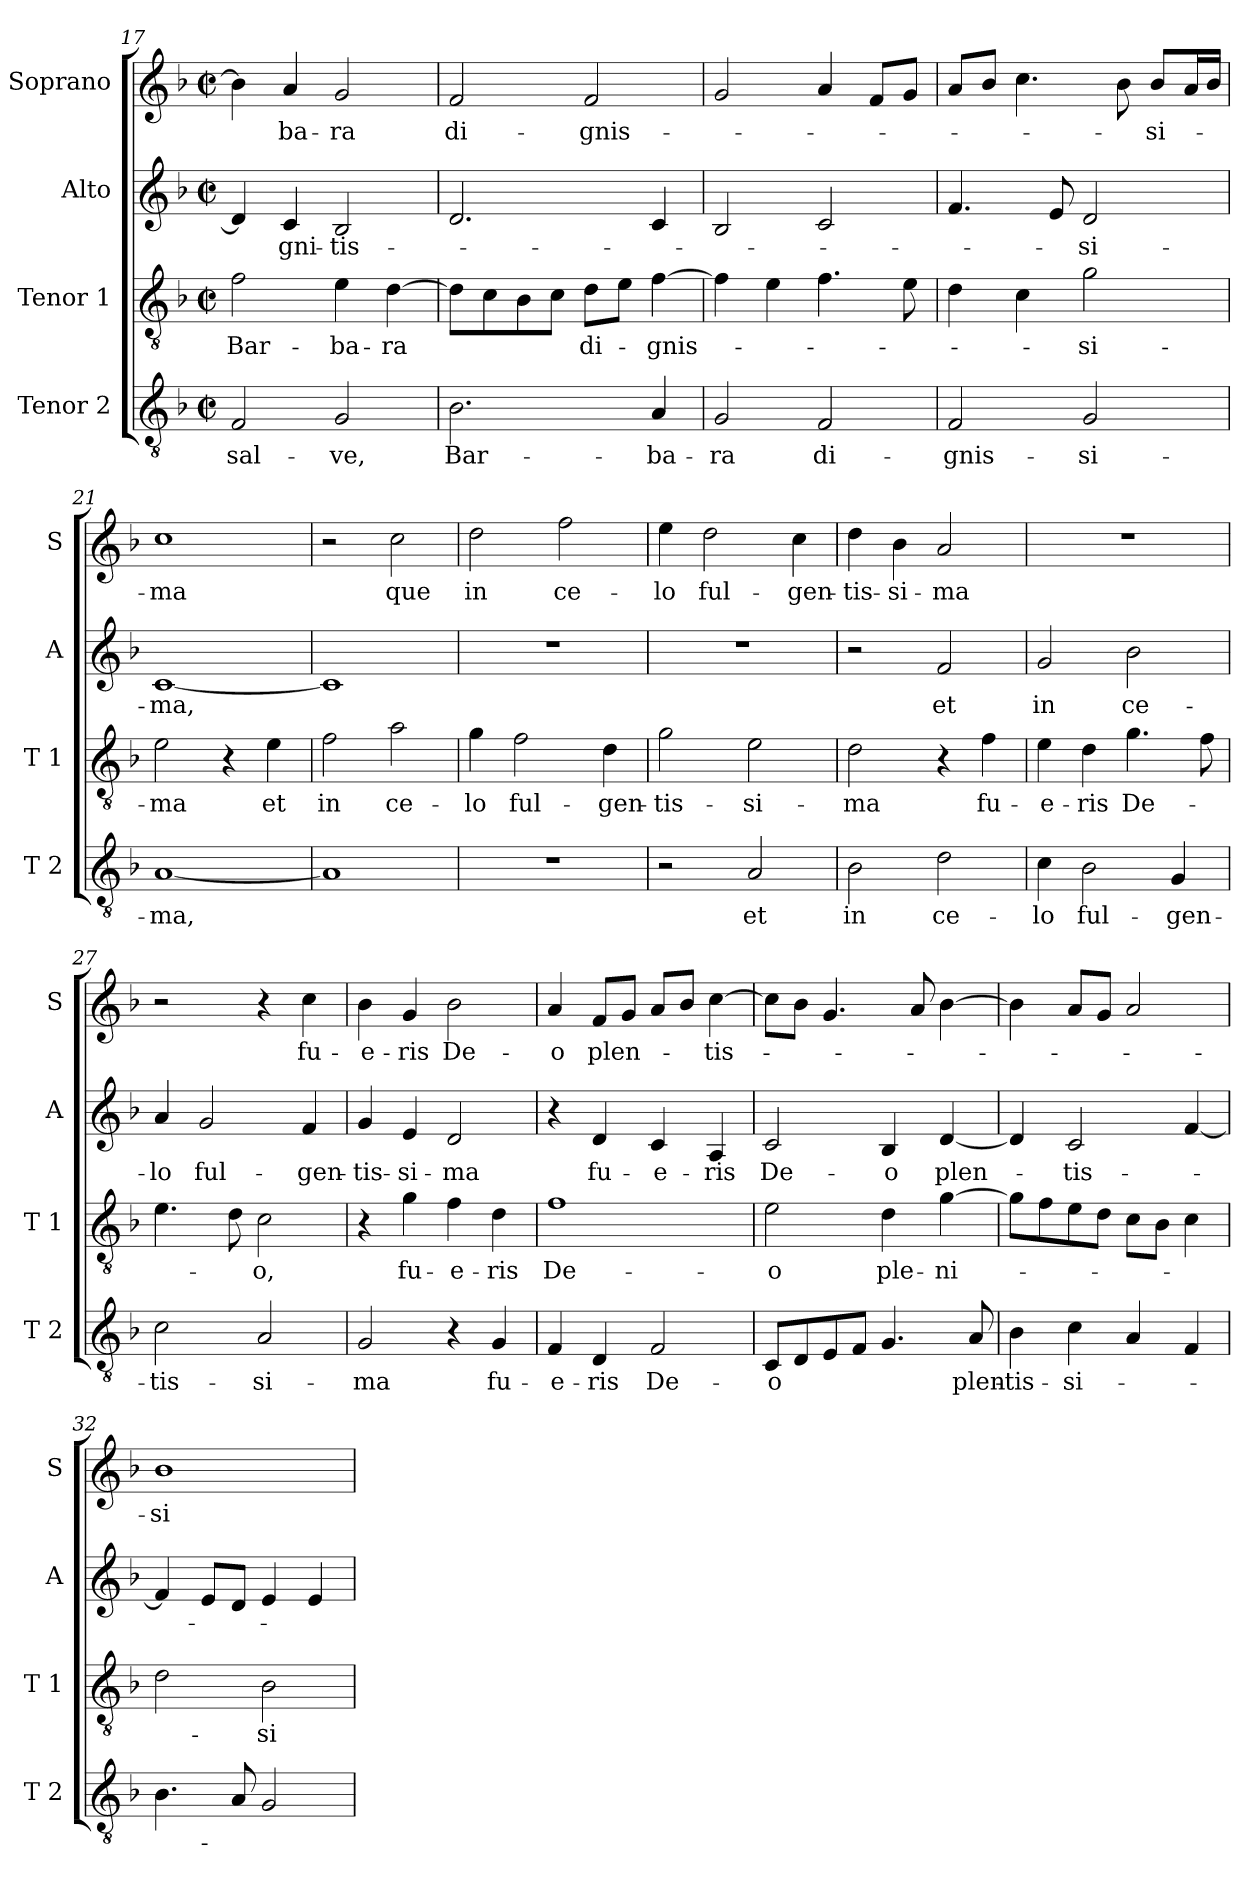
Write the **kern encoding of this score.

**kern	**text	**kern	**text	**kern	**text	**kern	**text
*part4	*part4	*part3	*part3	*part2	*part2	*part1	*part1
*staff4	*staff4	*staff3	*staff3	*staff2	*staff2	*staff1	*staff1
*I"Tenor 2	*	*I"Tenor 1	*	*I"Alto	*	*I"Soprano	*
*I'T 2	*	*I'T 1	*	*I'A	*	*I'S	*
*clefGv2	*	*clefGv2	*	*clefG2	*	*clefG2	*
*k[b-]	*	*k[b-]	*	*k[b-]	*	*k[b-]	*
*M2/2	*	*M2/2	*	*M2/2	*	*M2/2	*
*met(c|)	*	*met(c|)	*	*met(c|)	*	*met(c|)	*
=17	=17	=17	=17	=17	=17	=17	=17
!	!LO:LY:b	!	!LO:LY:b	!	!	!	!
2F/	sal-	2f\	Bar-	4d/]	.	4b-\]	.
!	!	!	!	!	!LO:LY:b	!	!LO:LY:b
.	.	.	.	4c/	-gni-	4a/	-ba-
!	!LO:LY:b	!	!LO:LY:b	!	!LO:LY:b	!	!LO:LY:b
2G/	-ve,	4e\	-ba-	2B-/	-tis-	2g/	-ra
!	!	!	!LO:LY:b	!	!	!	!
.	.	[4d\	-ra	.	.	.	.
=18	=18	=18	=18	=18	=18	=18	=18
!	!LO:LY:b	!	!	!	!	!	!LO:LY:b
2.B-\	Bar-	8dL]	.	2.d/	.	2f/	di-
.	.	8c	.	.	.	.	.
.	.	8B-	.	.	.	.	.
.	.	8cJ	.	.	.	.	.
!	!	!	!LO:LY:b	!	!	!	!LO:LY:b
.	.	8dL	di-	.	.	2f/	-gnis-
.	.	8eJ	.	.	.	.	.
!	!LO:LY:b	!	!LO:LY:b	!	!	!	!
4A/	-ba-	[4f\	-gnis-	4c/	.	.	.
!!LO:PB:g=z
=19	=19	=19	=19	=19	=19	=19	=19
!	!LO:LY:b	!	!	!	!	!	!
2G/	-ra	4f\]	.	2B-/	.	2g/	.
.	.	4e\	.	.	.	.	.
!	!LO:LY:b	!	!	!	!	!	!
2F/	di-	4.f\	.	2c/	.	4a/	.
.	.	.	.	.	.	8fL	.
.	.	8e\	.	.	.	8gJ	.
=20	=20	=20	=20	=20	=20	=20	=20
!	!LO:LY:b	!	!	!	!	!	!
2F/	-gnis-	4d\	.	4.f/	.	8aL	.
.	.	.	.	.	.	8b-J	.
.	.	4c\	.	.	.	4.cc\	.
.	.	.	.	8e/	.	.	.
!	!LO:LY:b	!	!LO:LY:b	!	!LO:LY:b	!	!
2G/	-si-	2g\	-si-	2d/	-si-	.	.
.	.	.	.	.	.	8b-\	.
!	!	!	!	!	!	!	!LO:LY:b
.	.	.	.	.	.	8b-L	-si-
.	.	.	.	.	.	16aL	.
.	.	.	.	.	.	16b-JJ	.
=21	=21	=21	=21	=21	=21	=21	=21
!	!LO:LY:b	!	!LO:LY:b	!	!LO:LY:b	!	!LO:LY:b
[1A	-ma,	2e\	-ma	[1c	-ma,	1cc	-ma
.	.	4r	.	.	.	.	.
!	!	!	!LO:LY:b	!	!	!	!
.	.	4e\	et	.	.	.	.
=22	=22	=22	=22	=22	=22	=22	=22
!	!	!	!LO:LY:b	!	!	!	!
1A]	.	2f\	in	1c]	.	2r	.
!	!	!	!LO:LY:b	!	!	!	!LO:LY:b
.	.	2a\	ce-	.	.	2cc\	que
=23	=23	=23	=23	=23	=23	=23	=23
!	!	!	!LO:LY:b	!	!	!	!LO:LY:b
1r	.	4g\	-lo	1r	.	2dd\	in
!	!	!	!LO:LY:b	!	!	!	!
.	.	2f\	ful-	.	.	.	.
!	!	!	!	!	!	!	!LO:LY:b
.	.	.	.	.	.	2ff\	ce-
!	!	!	!LO:LY:b	!	!	!	!
.	.	4d\	-gen-	.	.	.	.
=24	=24	=24	=24	=24	=24	=24	=24
!	!	!	!LO:LY:b	!	!	!	!LO:LY:b
2r	.	2g\	-tis-	1r	.	4ee\	-lo
!	!	!	!	!	!	!	!LO:LY:b
.	.	.	.	.	.	2dd\	ful-
!	!LO:LY:b	!	!LO:LY:b	!	!	!	!
2A/	et	2e\	-si-	.	.	.	.
!	!	!	!	!	!	!	!LO:LY:b
.	.	.	.	.	.	4cc\	-gen-
!!LO:LB:g=z
=25	=25	=25	=25	=25	=25	=25	=25
!	!LO:LY:b	!	!LO:LY:b	!	!	!	!LO:LY:b
2B-\	in	2d\	-ma	2r	.	4dd\	-tis-
!	!	!	!	!	!	!	!LO:LY:b
.	.	.	.	.	.	4b-\	-si-
!	!LO:LY:b	!	!	!	!LO:LY:b	!	!LO:LY:b
2d\	ce-	4r	.	2f/	et	2a/	-ma
!	!	!	!LO:LY:b	!	!	!	!
.	.	4f\	fu-	.	.	.	.
=26	=26	=26	=26	=26	=26	=26	=26
!	!LO:LY:b	!	!LO:LY:b	!	!LO:LY:b	!	!
4c\	-lo	4e\	-e-	2g/	in	1r	.
!	!LO:LY:b	!	!LO:LY:b	!	!	!	!
2B-\	ful-	4d\	-ris	.	.	.	.
!	!	!	!LO:LY:b	!	!LO:LY:b	!	!
.	.	4.g\	De-	2b-\	ce-	.	.
!	!LO:LY:b	!	!	!	!	!	!
4G/	-gen-	.	.	.	.	.	.
.	.	8f\	.	.	.	.	.
=27	=27	=27	=27	=27	=27	=27	=27
!	!LO:LY:b	!	!	!	!LO:LY:b	!	!
2c\	-tis-	4.e\	.	4a/	-lo	2r	.
!	!	!	!	!	!LO:LY:b	!	!
.	.	.	.	2g/	ful-	.	.
.	.	8d\	.	.	.	.	.
!	!LO:LY:b	!	!LO:LY:b	!	!	!	!
2A/	-si-	2c\	-o,	.	.	4r	.
!	!	!	!	!	!LO:LY:b	!	!LO:LY:b
.	.	.	.	4f/	-gen-	4cc\	fu-
=28	=28	=28	=28	=28	=28	=28	=28
!	!LO:LY:b	!	!	!	!LO:LY:b	!	!LO:LY:b
2G/	-ma	4r	.	4g/	-tis-	4b-\	-e-
!	!	!	!LO:LY:b	!	!LO:LY:b	!	!LO:LY:b
.	.	4g\	fu-	4e/	-si-	4g/	-ris
!	!	!	!LO:LY:b	!	!LO:LY:b	!	!LO:LY:b
4r	.	4f\	-e-	2d/	-ma	2b-\	De-
!	!LO:LY:b	!	!LO:LY:b	!	!	!	!
4G/	fu-	4d\	-ris	.	.	.	.
=29	=29	=29	=29	=29	=29	=29	=29
!	!LO:LY:b	!	!LO:LY:b	!	!	!	!LO:LY:b
4F/	-e-	1f	De-	4r	.	4a/	-o
!	!LO:LY:b	!	!	!	!LO:LY:b	!	!LO:LY:b
4D/	-ris	.	.	4d/	fu-	8fL	plen-
.	.	.	.	.	.	8gJ	.
!	!LO:LY:b	!	!	!	!LO:LY:b	!	!
2F/	De-	.	.	4c/	-e-	8aL	.
.	.	.	.	.	.	8b-J	.
!	!	!	!	!	!LO:LY:b	!	!LO:LY:b
.	.	.	.	4A/	-ris	[4cc\	-tis-
=30	=30	=30	=30	=30	=30	=30	=30
!	!LO:LY:b	!	!LO:LY:b	!	!LO:LY:b	!	!
8CL	-o	2e\	-o	2c/	De-	8ccL]	.
8D	.	.	.	.	.	8b-J	.
8E	.	.	.	.	.	4.g/	.
8FJ	.	.	.	.	.	.	.
!	!	!	!LO:LY:b	!	!LO:LY:b	!	!
4.G/	.	4d\	ple-	4B-/	-o	.	.
.	.	.	.	.	.	8a/	.
!	!	!	!LO:LY:b	!	!LO:LY:b	!	!
.	.	[4g\	-ni-	[4d/	plen-	[4b-\	.
!	!LO:LY:b	!	!	!	!	!	!
8A/	plen-	.	.	.	.	.	.
!!LO:LB:g=z
=31	=31	=31	=31	=31	=31	=31	=31
!	!LO:LY:b	!	!	!	!	!	!
4B-\	-tis-	8gL]	.	4d/]	.	4b-\]	.
.	.	8f	.	.	.	.	.
!	!LO:LY:b	!	!	!	!LO:LY:b	!	!
4c\	-si-	8e	.	2c/	-tis-	8aL	.
.	.	8dJ	.	.	.	8gJ	.
4A/	.	8cL	.	.	.	2a/	.
.	.	8B-J	.	.	.	.	.
4F/	.	4c\	.	[4f/	.	.	.
=32	=32	=32	=32	=32	=32	=32	=32
!	!	!	!	!	!	!	!LO:LY:b
4.B-\	.	2d\	.	4f/]	.	1b-	-si-
.	.	.	.	8eL	.	.	.
8A/	.	.	.	8dJ	.	.	.
!	!	!	!LO:LY:b	!	!	!	!
2G/	.	2B-\	-si-	4e/	.	.	.
.	.	.	.	4e/	.	.	.
=	=	=	=	=	=	=	=
*-	*-	*-	*-	*-	*-	*-	*-
